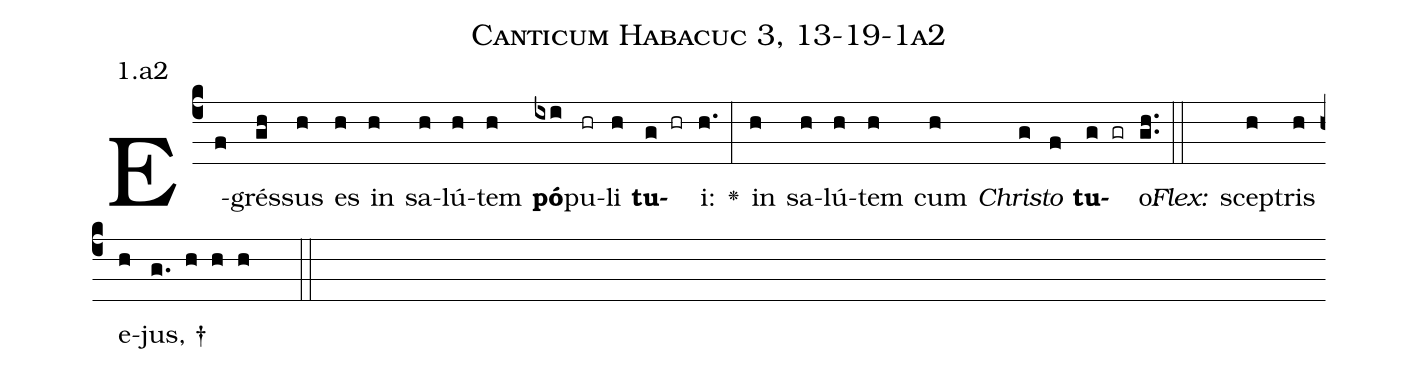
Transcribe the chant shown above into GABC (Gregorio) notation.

name: Canticum Habacuc 3, 13-19-1a2;
annotation: 1.a2;
%%
(c4)E(f)grés(gh)sus(h) es(h) in(h) sa(h)lú(h)tem(h) <b>pó</b>(ixi)pu(hr)li(h) <b>tu</b>(g hr)i:(h.) <v>\greheightstar</v>(:) in(h) sa(h)lú(h)tem(h) cum(h) <i>Chri</i>(g)<i>sto</i>(f) <b>tu</b>(g gr)o:(gh..) (::)
<i>Flex:</i>()  scep(h)tris(h) e(h)jus, †(g. h h h  ::)

%E(h) u(h) o(g) u(f) a(g) e.(gh..) (::)
